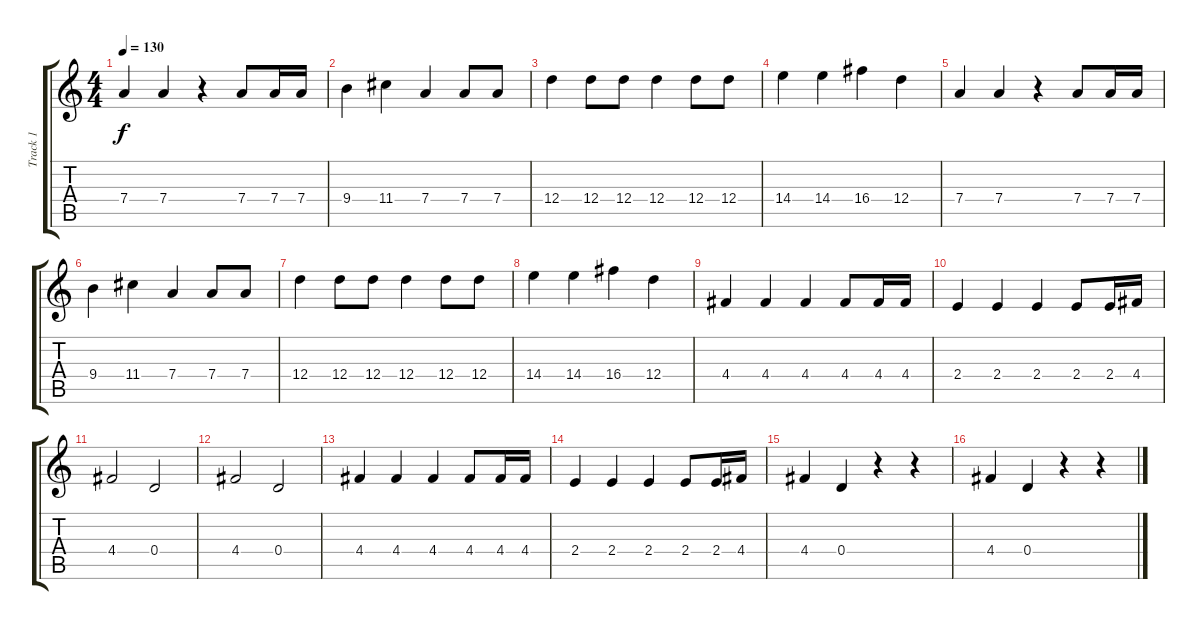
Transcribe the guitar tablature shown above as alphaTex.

\track ("Track 1" "Track 1") {instrument acousticguitarsteel}
\staff {score tabs}
\tuning (E4 B3 G3 D3 A2 E2) {hide}
\ts (4 4)
\tempo 130
\clef g2
\ks c
7.4.4{dy f} 7.4.4 r.4 7.4.8 7.4.16 7.4.16 |
9.4.4 11.4.4 7.4.4 7.4.8 7.4.8 |
12.4.4 12.4.8 12.4.8 12.4.4 12.4.8 12.4.8 |
14.4.4 14.4.4 16.4.4 12.4.4 |
7.4.4 7.4.4 r.4 7.4.8 7.4.16 7.4.16 |
9.4.4 11.4.4 7.4.4 7.4.8 7.4.8 |
12.4.4 12.4.8 12.4.8 12.4.4 12.4.8 12.4.8 |
14.4.4 14.4.4 16.4.4 12.4.4 |
4.4.4 4.4.4 4.4.4 4.4.8 4.4.16 4.4.16 |
2.4.4 2.4.4 2.4.4 2.4.8 2.4.16 4.4.16 |
4.4.2 0.4.2 |
4.4.2 0.4.2 |
4.4.4 4.4.4 4.4.4 4.4.8 4.4.16 4.4.16 |
2.4.4 2.4.4 2.4.4 2.4.8 2.4.16 4.4.16 |
4.4.4 0.4.4 r.4 r.4 |
4.4.4 0.4.4 r.4 r.4
